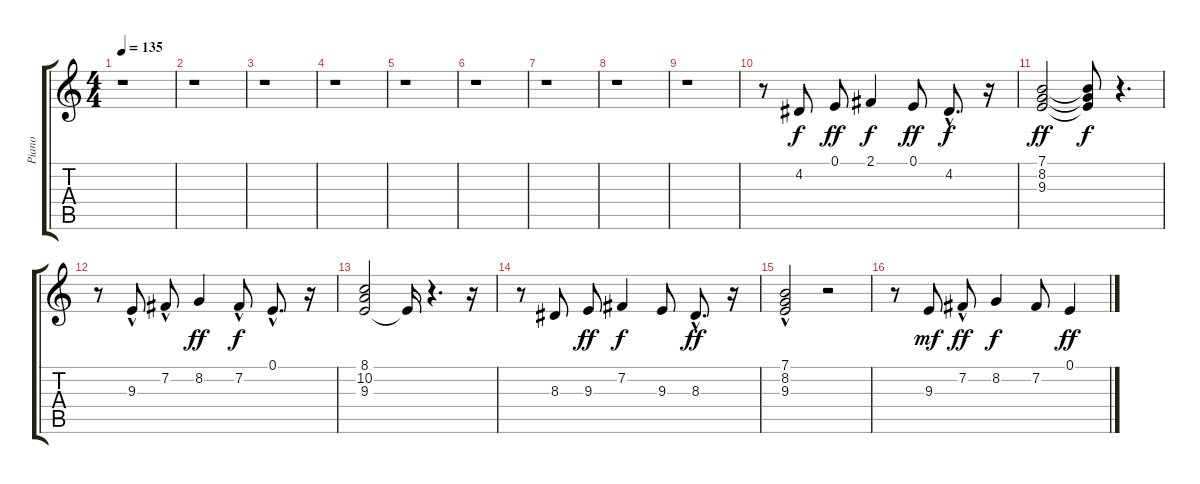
\track ("Piano" "Piano") {instrument acousticgrandpiano}
\staff {score tabs}
\tuning (E4 B3 G3 D3 A2 E2) {hide}
\ts (4 4)
\tempo 135
\clef g2
\ks c
r.1{dy f} |
r.1 |
r.1 |
r.1 |
r.1 |
r.1 |
r.1 |
r.1 |
r.1 |
r.8 4.2.8 0.1.8{dy ff} 2.1.4{dy f} 0.1.8{dy ff} 4.2{hac}.8{d dy f} r.16 |
(7.1 8.2 9.3).2{dy ff} (7.1{t} 8.2{t} 9.3{t}).8{dy f} r.4{d} |
r.8 9.3{hac}.8 7.2{hac}.8 8.2.4{dy ff} 7.2{hac}.8{dy f} 0.1{hac}.8{d} r.16 |
(8.1 10.2 9.3).2 9.3{t}.16 r.4{d} r.16 |
r.8 8.3.8 9.3.8{dy ff} 7.2.4{dy f} 9.3.8 8.3{hac}.8{d dy ff} r.16 |
(7.1{hac} 8.2 9.3{hac}).2 r.2 |
r.8 9.3.8{dy mf} 7.2{hac}.8{dy ff} 8.2.4{dy f} 7.2.8 0.1.4{dy ff}
